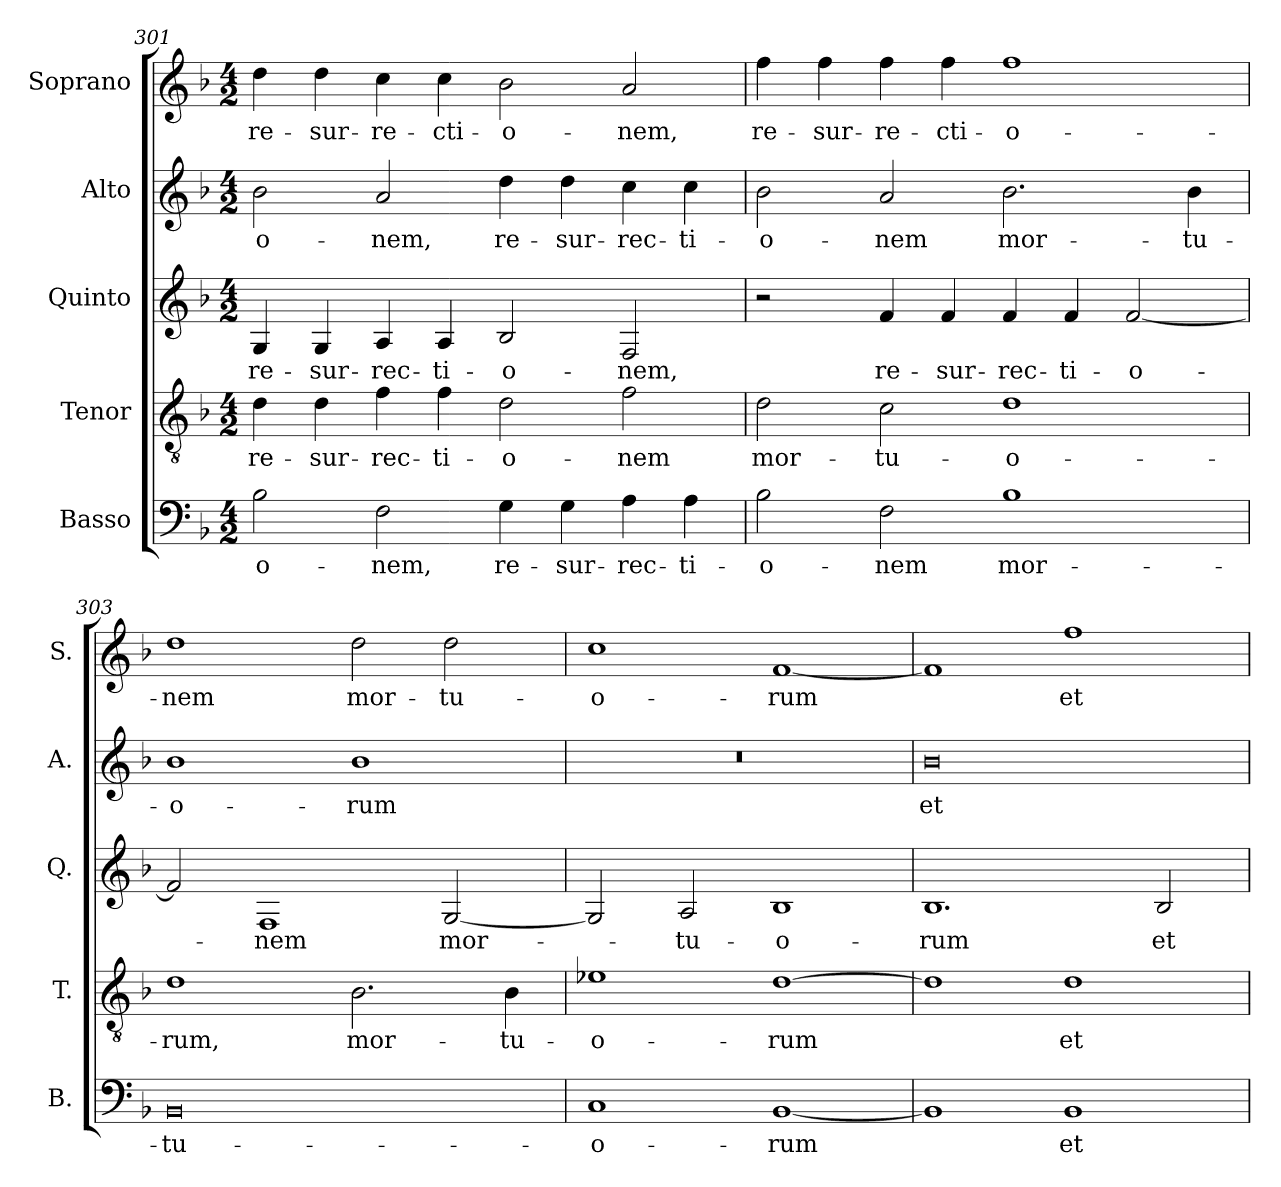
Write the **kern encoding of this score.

**kern	**text	**kern	**text	**kern	**text	**kern	**text	**kern	**text
*part5	*part5	*part4	*part4	*part3	*part3	*part2	*part2	*part1	*part1
*staff5	*staff5	*staff4	*staff4	*staff3	*staff3	*staff2	*staff2	*staff1	*staff1
*I"Basso	*	*I"Tenor	*	*I"Quinto	*	*I"Alto	*	*I"Soprano	*
*I'B.	*	*I'T.	*	*I'Q.	*	*I'A.	*	*I'S.	*
*clefF4	*	*clefGv2	*	*clefG2	*	*clefG2	*	*clefG2	*
*	*	*ITrd7c12	*	*	*	*	*	*	*
*k[b-]	*	*k[b-]	*	*k[b-]	*	*k[b-]	*	*k[b-]	*
*F:	*	*F:	*	*F:	*	*F:	*	*F:	*
*M4/2	*	*M4/2	*	*M4/2	*	*M4/2	*	*M4/2	*
=301	=301	=301	=301	=301	=301	=301	=301	=301	=301
!	!LO:LY:b:color=#000000	!	!	!	!	!	!	!	!
!	!	!	!LO:LY:b:color=#000000	!	!	!	!	!	!
!	!	!	!	!	!LO:LY:b:color=#000000	!	!	!	!
!	!	!	!	!	!	!	!LO:LY:b:color=#000000	!	!
!	!	!	!	!	!	!	!	!	!LO:LY:b:color=#000000
2B-i\	-o-	4Di\	re-	4Gi/	re-	2b-i\	-o-	4ddi\	re-
!	!	!	!LO:LY:b:color=#000000	!	!	!	!	!	!
!	!	!	!	!	!LO:LY:b:color=#000000	!	!	!	!
!	!	!	!	!	!	!	!	!	!LO:LY:b:color=#000000
.	.	4Di\	-sur-	4Gi/	-sur-	.	.	4ddi\	-sur-
!	!LO:LY:b:color=#000000	!	!	!	!	!	!	!	!
!	!	!	!LO:LY:b:color=#000000	!	!	!	!	!	!
!	!	!	!	!	!LO:LY:b:color=#000000	!	!	!	!
!	!	!	!	!	!	!	!LO:LY:b:color=#000000	!	!
!	!	!	!	!	!	!	!	!	!LO:LY:b:color=#000000
2Fi\	-nem,	4Fi\	-rec-	4Ai/	-rec-	2ai/	-nem,	4cci\	-re-
!	!	!	!LO:LY:b:color=#000000	!	!	!	!	!	!
!	!	!	!	!	!LO:LY:b:color=#000000	!	!	!	!
!	!	!	!	!	!	!	!	!	!LO:LY:b:color=#000000
.	.	4Fi\	-ti-	4Ai/	-ti-	.	.	4cci\	-cti-
!	!LO:LY:b:color=#000000	!	!	!	!	!	!	!	!
!	!	!	!LO:LY:b:color=#000000	!	!	!	!	!	!
!	!	!	!	!	!LO:LY:b:color=#000000	!	!	!	!
!	!	!	!	!	!	!	!LO:LY:b:color=#000000	!	!
!	!	!	!	!	!	!	!	!	!LO:LY:b:color=#000000
4Gi\	re-	2Di\	-o-	2B-i/	-o-	4ddi\	re-	2b-i\	-o-
!	!LO:LY:b:color=#000000	!	!	!	!	!	!	!	!
!	!	!	!	!	!	!	!LO:LY:b:color=#000000	!	!
4Gi\	-sur-	.	.	.	.	4ddi\	-sur-	.	.
!	!LO:LY:b:color=#000000	!	!	!	!	!	!	!	!
!	!	!	!LO:LY:b:color=#000000	!	!	!	!	!	!
!	!	!	!	!	!LO:LY:b:color=#000000	!	!	!	!
!	!	!	!	!	!	!	!LO:LY:b:color=#000000	!	!
!	!	!	!	!	!	!	!	!	!LO:LY:b:color=#000000
4Ai\	-rec-	2Fi\	-nem	2Fi/	-nem,	4cci\	-rec-	2ai/	-nem,
!	!LO:LY:b:color=#000000	!	!	!	!	!	!	!	!
!	!	!	!	!	!	!	!LO:LY:b:color=#000000	!	!
4Ai\	-ti-	.	.	.	.	4cci\	-ti-	.	.
!!LO:PB:g=z
=302	=302	=302	=302	=302	=302	=302	=302	=302	=302
!	!LO:LY:b:color=#000000	!	!	!	!	!	!	!	!
!	!	!	!LO:LY:b:color=#000000	!	!	!	!	!	!
!	!	!	!	!	!	!	!LO:LY:b:color=#000000	!	!
!	!	!	!	!	!	!	!	!	!LO:LY:b:color=#000000
2B-i\	-o-	2Di\	mor-	2r	.	2b-i\	-o-	4ffi\	re-
!	!	!	!	!	!	!	!	!	!LO:LY:b:color=#000000
.	.	.	.	.	.	.	.	4ffi\	-sur-
!	!LO:LY:b:color=#000000	!	!	!	!	!	!	!	!
!	!	!	!LO:LY:b:color=#000000	!	!	!	!	!	!
!	!	!	!	!	!LO:LY:b:color=#000000	!	!	!	!
!	!	!	!	!	!	!	!LO:LY:b:color=#000000	!	!
!	!	!	!	!	!	!	!	!	!LO:LY:b:color=#000000
2Fi\	-nem	2Ci\	-tu-	4fi/	re-	2ai/	-nem	4ffi\	-re-
!	!	!	!	!	!LO:LY:b:color=#000000	!	!	!	!
!	!	!	!	!	!	!	!	!	!LO:LY:b:color=#000000
.	.	.	.	4fi/	-sur-	.	.	4ffi\	-cti-
!	!LO:LY:b:color=#000000	!	!	!	!	!	!	!	!
!	!	!	!LO:LY:b:color=#000000	!	!	!	!	!	!
!	!	!	!	!	!LO:LY:b:color=#000000	!	!	!	!
!	!	!	!	!	!	!	!LO:LY:b:color=#000000	!	!
!	!	!	!	!	!	!	!	!	!LO:LY:b:color=#000000
1B-i	mor-	1Di	-o-	4fi/	-rec-	2.b-i\	mor-	1ffi	-o-
!	!	!	!	!	!LO:LY:b:color=#000000	!	!	!	!
.	.	.	.	4fi/	-ti-	.	.	.	.
!	!	!	!	!	!LO:LY:b:color=#000000	!	!	!	!
.	.	.	.	[2fi/	-o-	.	.	.	.
!	!	!	!	!	!	!	!LO:LY:b:color=#000000	!	!
.	.	.	.	.	.	4b-i\	-tu-	.	.
=303	=303	=303	=303	=303	=303	=303	=303	=303	=303
!	!LO:LY:b:color=#000000	!	!	!	!	!	!	!	!
!	!	!	!LO:LY:b:color=#000000	!	!	!	!	!	!
!	!	!	!	!	!	!	!LO:LY:b:color=#000000	!	!
!	!	!	!	!	!	!	!	!	!LO:LY:b:color=#000000
0BB-i	-tu-	1Di	-rum,	2fi/]	.	1b-i	-o-	1ddi	-nem
!	!	!	!	!	!LO:LY:b:color=#000000	!	!	!	!
.	.	.	.	1Fi	-nem	.	.	.	.
!	!	!	!LO:LY:b:color=#000000	!	!	!	!	!	!
!	!	!	!	!	!	!	!LO:LY:b:color=#000000	!	!
!	!	!	!	!	!	!	!	!	!LO:LY:b:color=#000000
.	.	2.BB-i\	mor-	.	.	1b-i	-rum	2ddi\	mor-
!	!	!	!	!	!LO:LY:b:color=#000000	!	!	!	!
!	!	!	!	!	!	!	!	!	!LO:LY:b:color=#000000
.	.	.	.	[2Gi/	mor-	.	.	2ddi\	-tu-
!	!	!	!LO:LY:b:color=#000000	!	!	!	!	!	!
.	.	4BB-i\	-tu-	.	.	.	.	.	.
=304	=304	=304	=304	=304	=304	=304	=304	=304	=304
!	!LO:LY:b:color=#000000	!	!	!	!	!	!	!	!
!	!	!	!LO:LY:b:color=#000000	!	!	!LO:N:vis=1	!	!	!
!	!	!	!	!	!	!	!	!	!LO:LY:b:color=#000000
1Ci	-o-	1E-Xi	-o-	2Gi/]	.	0r	.	1cci	-o-
!	!	!	!	!	!LO:LY:b:color=#000000	!	!	!	!
.	.	.	.	2Ai/	-tu-	.	.	.	.
!	!LO:LY:b:color=#000000	!	!	!	!	!	!	!	!
!	!	!	!LO:LY:b:color=#000000	!	!	!	!	!	!
!	!	!	!	!	!LO:LY:b:color=#000000	!	!	!	!
!	!	!	!	!	!	!	!	!	!LO:LY:b:color=#000000
[1BB-i	-rum	[1Di	-rum	1B-i	-o-	.	.	[1fi	-rum
=305	=305	=305	=305	=305	=305	=305	=305	=305	=305
!	!	!	!	!	!LO:LY:b:color=#000000	!	!	!	!
!	!	!	!	!	!	!	!LO:LY:b:color=#000000	!	!
1BB-i]	.	1Di]	.	1.B-i	-rum	0b-i	et	1fi]	.
!	!LO:LY:b:color=#000000	!	!	!	!	!	!	!	!
!	!	!	!LO:LY:b:color=#000000	!	!	!	!	!	!
!	!	!	!	!	!	!	!	!	!LO:LY:b:color=#000000
1BB-i	et	1Di	et	.	.	.	.	1ffi	et
!	!	!	!	!	!LO:LY:b:color=#000000	!	!	!	!
.	.	.	.	2B-i/	et	.	.	.	.
=	=	=	=	=	=	=	=	=	=
*-	*-	*-	*-	*-	*-	*-	*-	*-	*-
